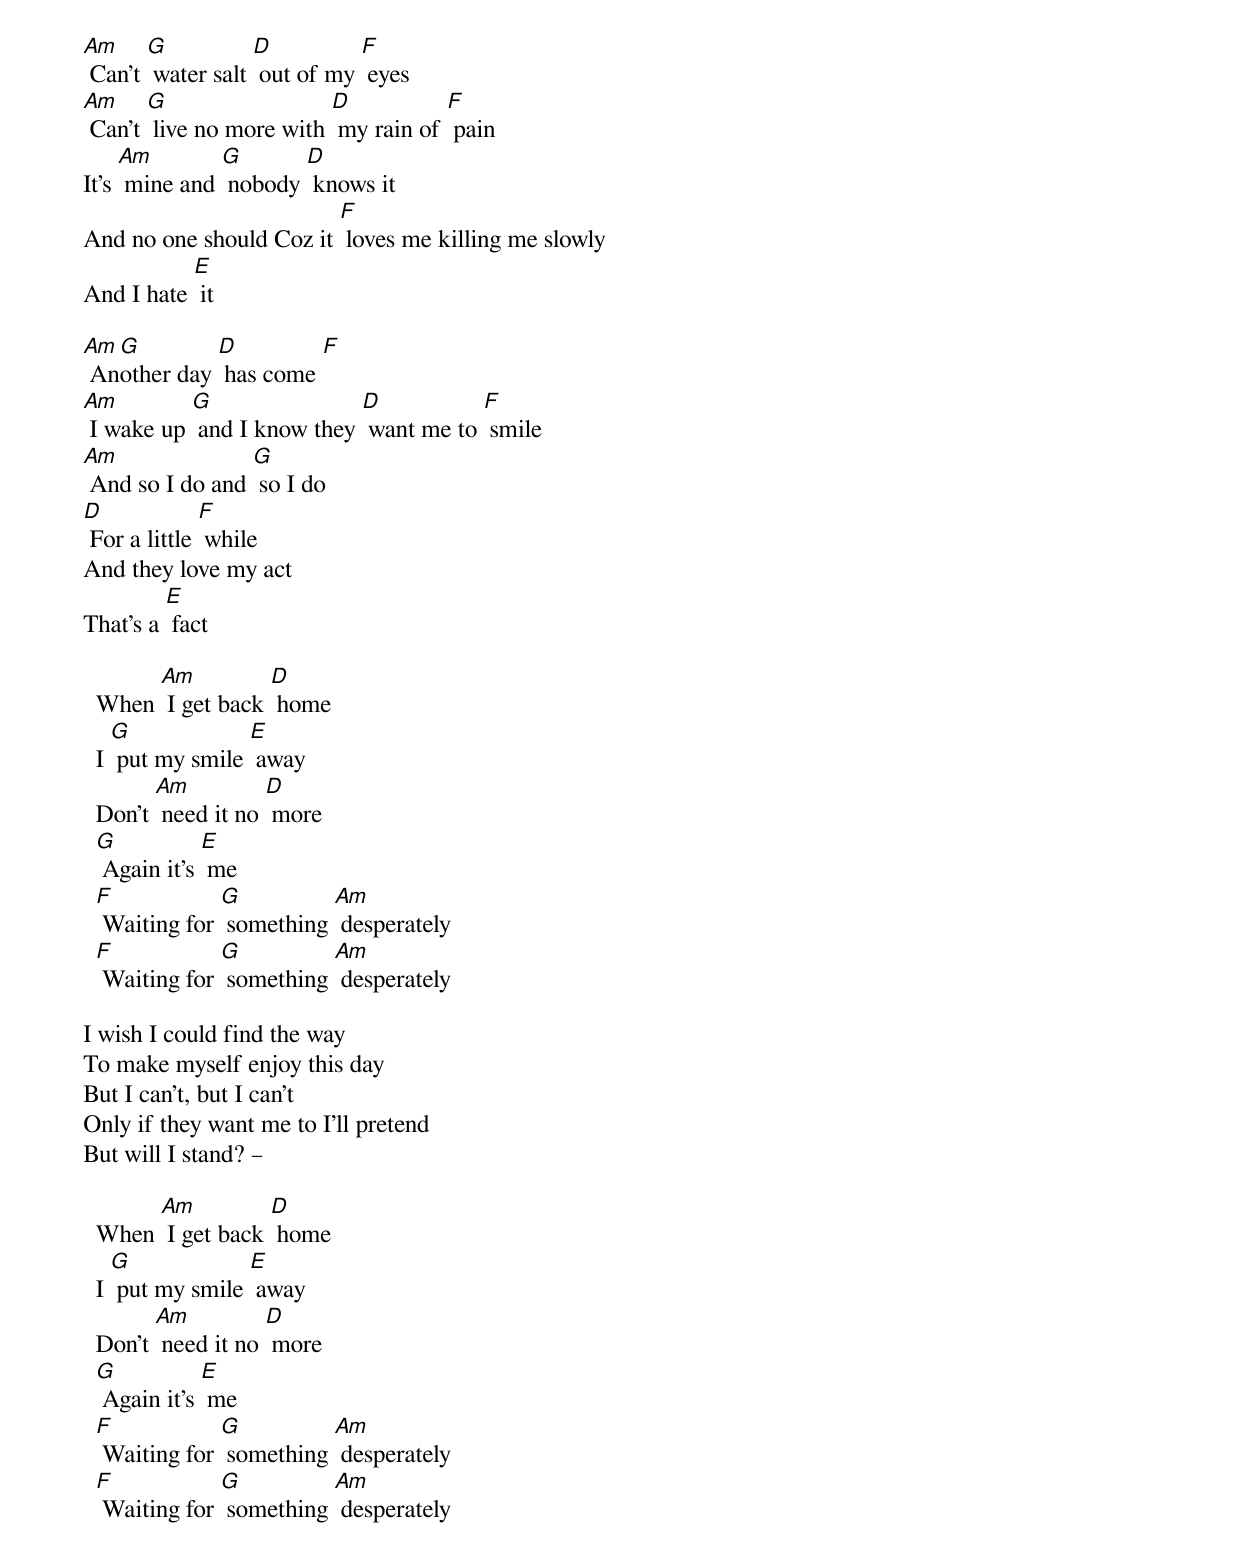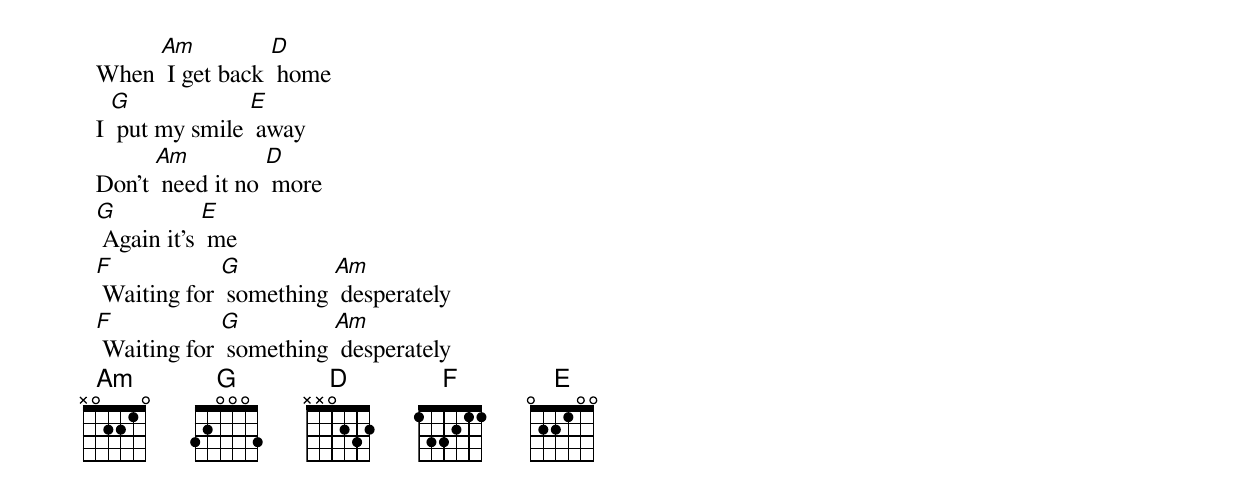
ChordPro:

[Am] Can’t [G] water salt [D] out of my [F] eyes
[Am] Can’t [G] live no more with [D] my rain of [F] pain
It’s [Am] mine and [G] nobody [D] knows it
And no one should Coz it [F] loves me killing me slowly
And I hate [E] it

[Am] An[G]other day [D] has come [F]
[Am] I wake up [G] and I know they [D] want me to [F] smile
[Am] And so I do and [G] so I do
[D] For a little [F] while
And they love my act
That’s a [E] fact

  When [Am] I get back [D] home
  I [G] put my smile [E] away
  Don’t [Am] need it no [D] more
  [G] Again it’s [E] me
  [F] Waiting for [G] something [Am] desperately
  [F] Waiting for [G] something [Am] desperately

I wish I could find the way
To make myself enjoy this day
But I can’t, but I can’t
Only if they want me to I’ll pretend
But will I stand? –

  When [Am] I get back [D] home
  I [G] put my smile [E] away
  Don’t [Am] need it no [D] more
  [G] Again it’s [E] me
  [F] Waiting for [G] something [Am] desperately
  [F] Waiting for [G] something [Am] desperately

  When [Am] I get back [D] home
  I [G] put my smile [E] away
  Don’t [Am] need it no [D] more
  [G] Again it’s [E] me
  [F] Waiting for [G] something [Am] desperately
  [F] Waiting for [G] something [Am] desperately
